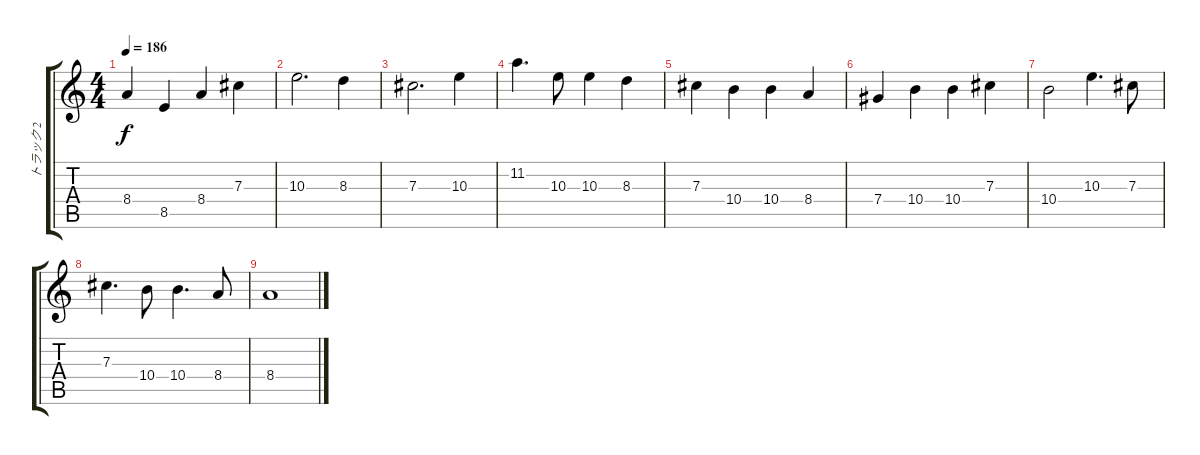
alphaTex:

\track ("トラック 2" "トラック 2") {instrument distortionguitar}
\staff {score tabs}
\tuning (Eb4 Bb3 Gb3 Db3 Ab2 Eb2) {hide}
\ts (4 4)
\tempo 186
\clef g2
\ks c
8.4.4{dy f} 8.5.4 8.4.4 7.3.4 |
10.3.2{d} 8.3.4 |
7.3.2{d} 10.3.4 |
11.2.4{d} 10.3.8 10.3.4 8.3.4 |
7.3.4 10.4.4 10.4.4 8.4.4 |
7.4.4 10.4.4 10.4.4 7.3.4 |
10.4.2 10.3.4{d} 7.3.8 |
7.3.4{d} 10.4.8 10.4.4{d} 8.4.8 |
8.4.1
